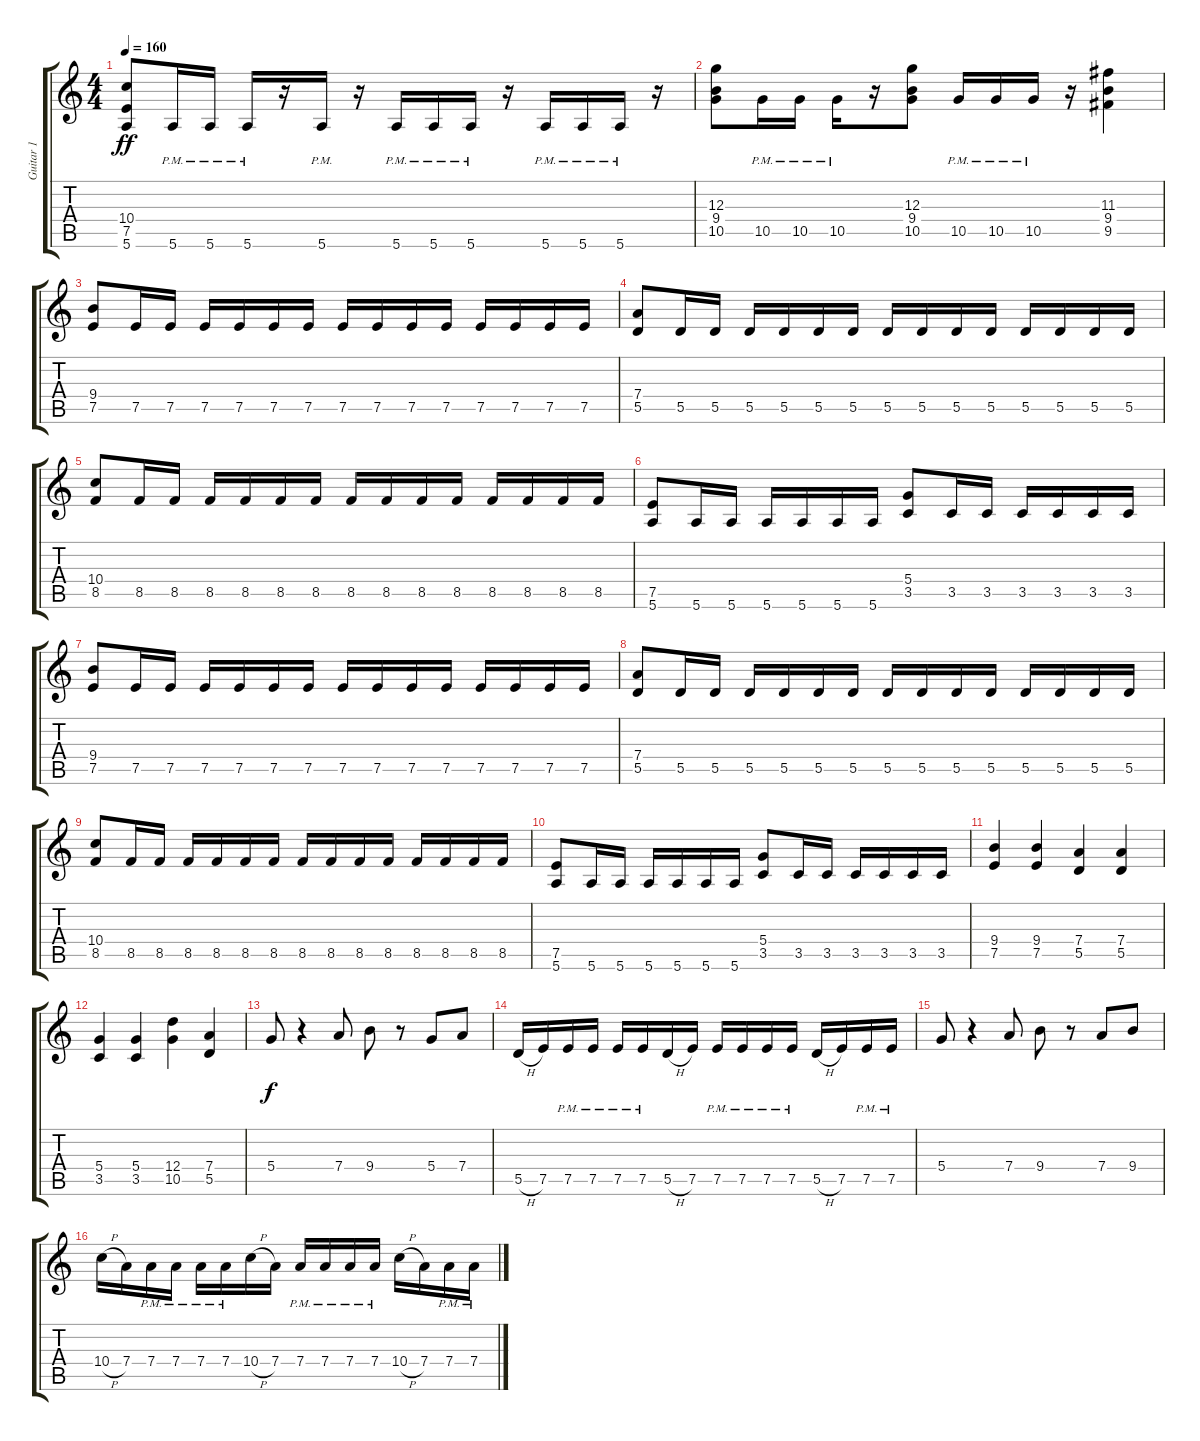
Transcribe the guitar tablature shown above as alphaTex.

\track ("Guitar 1" "Guitar 1") {instrument distortionguitar}
\staff {score tabs}
\tuning (E4 B3 G3 D3 A2 E2) {hide}
\ts (4 4)
\tempo 160
\clef g2
\ks c
(10.4 7.5 5.6).8{dy ff} 5.6{pm}.16 5.6{pm}.16 5.6{pm}.16 r.16 5.6{pm}.16 r.16 5.6{pm}.16 5.6{pm}.16 5.6{pm}.16 r.16 5.6{pm}.16 5.6{pm}.16 5.6{pm}.16 r.16 |
(12.3 9.4 10.5).8 10.5{pm}.16 10.5{pm}.16 10.5{pm}.16 r.16 (12.3 9.4 10.5).8 10.5{pm}.16 10.5{pm}.16 10.5{pm}.16 r.16 (11.3 9.4 9.5).4 |
(9.4 7.5).8 7.5.16 7.5.16 7.5.16 7.5.16 7.5.16 7.5.16 7.5.16 7.5.16 7.5.16 7.5.16 7.5.16 7.5.16 7.5.16 7.5.16 |
(7.4 5.5).8 5.5.16 5.5.16 5.5.16 5.5.16 5.5.16 5.5.16 5.5.16 5.5.16 5.5.16 5.5.16 5.5.16 5.5.16 5.5.16 5.5.16 |
(10.4 8.5).8 8.5.16 8.5.16 8.5.16 8.5.16 8.5.16 8.5.16 8.5.16 8.5.16 8.5.16 8.5.16 8.5.16 8.5.16 8.5.16 8.5.16 |
(7.5 5.6).8 5.6.16 5.6.16 5.6.16 5.6.16 5.6.16 5.6.16 (5.4 3.5).8 3.5.16 3.5.16 3.5.16 3.5.16 3.5.16 3.5.16 |
(9.4 7.5).8 7.5.16 7.5.16 7.5.16 7.5.16 7.5.16 7.5.16 7.5.16 7.5.16 7.5.16 7.5.16 7.5.16 7.5.16 7.5.16 7.5.16 |
(7.4 5.5).8 5.5.16 5.5.16 5.5.16 5.5.16 5.5.16 5.5.16 5.5.16 5.5.16 5.5.16 5.5.16 5.5.16 5.5.16 5.5.16 5.5.16 |
(10.4 8.5).8 8.5.16 8.5.16 8.5.16 8.5.16 8.5.16 8.5.16 8.5.16 8.5.16 8.5.16 8.5.16 8.5.16 8.5.16 8.5.16 8.5.16 |
(7.5 5.6).8 5.6.16 5.6.16 5.6.16 5.6.16 5.6.16 5.6.16 (5.4 3.5).8 3.5.16 3.5.16 3.5.16 3.5.16 3.5.16 3.5.16 |
(9.4 7.5).4 (9.4 7.5).4 (7.4 5.5).4 (7.4 5.5).4 |
(5.4 3.5).4 (5.4 3.5).4 (12.4 10.5).4 (7.4 5.5).4 |
5.4.8{dy f} r.4 7.4.8 9.4.8 r.8 5.4.8 7.4.8 |
5.5{h}.16 7.5.16 7.5{pm}.16 7.5{pm}.16 7.5{pm}.16 7.5{pm}.16 5.5{h}.16 7.5.16 7.5{pm}.16 7.5{pm}.16 7.5{pm}.16 7.5{pm}.16 5.5{h}.16 7.5.16 7.5{pm}.16 7.5{pm}.16 |
5.4.8 r.4 7.4.8 9.4.8 r.8 7.4.8 9.4.8 |
10.4{h}.16 7.4.16 7.4{pm}.16 7.4{pm}.16 7.4{pm}.16 7.4{pm}.16 10.4{h}.16 7.4.16 7.4{pm}.16 7.4{pm}.16 7.4{pm}.16 7.4{pm}.16 10.4{h}.16 7.4.16 7.4{pm}.16 7.4{pm}.16
